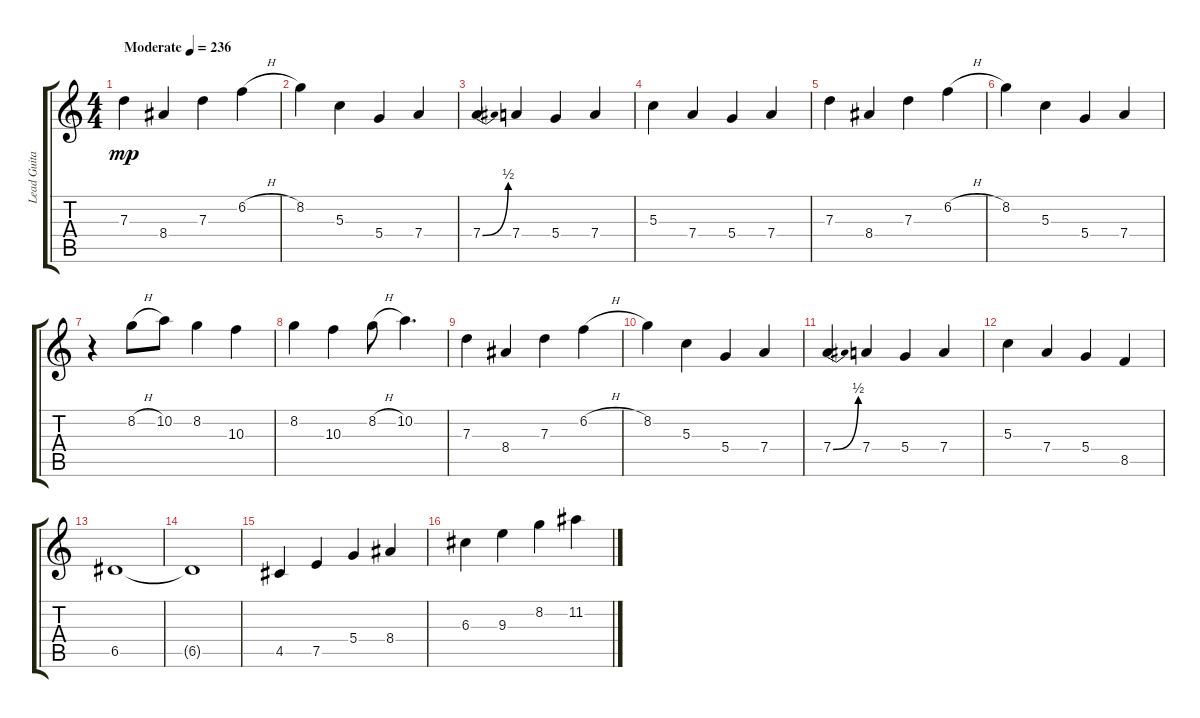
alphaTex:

\track ("Lead Guitar" "Lead Guita") {instrument overdrivenguitar}
\staff {score tabs}
\tuning (E4 B3 G3 D3 A2 D2) {hide}
\ts (4 4)
\tempo (236 "Moderate")
\clef g2
\ks c
7.3.4{dy mp instrument overdrivenguitar} 8.4.4 7.3.4 6.2{h}.4 |
8.2.4 5.3.4 5.4.4 7.4.4 |
7.4{be (bend 0 0 60 2)}.4 7.4.4 5.4.4 7.4.4 |
5.3.4 7.4.4 5.4.4 7.4.4 |
7.3.4 8.4.4 7.3.4 6.2{h}.4 |
8.2.4 5.3.4 5.4.4 7.4.4 |
r.4 8.2{h}.8 10.2.8 8.2.4 10.3.4 |
8.2.4 10.3.4 8.2{h}.8 10.2.4{d} |
7.3.4 8.4.4 7.3.4 6.2{h}.4 |
8.2.4 5.3.4 5.4.4 7.4.4 |
7.4{be (bend 0 0 60 2)}.4 7.4.4 5.4.4 7.4.4 |
5.3.4 7.4.4 5.4.4 8.5.4 |
6.5.1 |
6.5{t}.1 |
4.5.4 7.5.4 5.4.4 8.4.4 |
6.3.4 9.3.4 8.2.4 11.2.4
